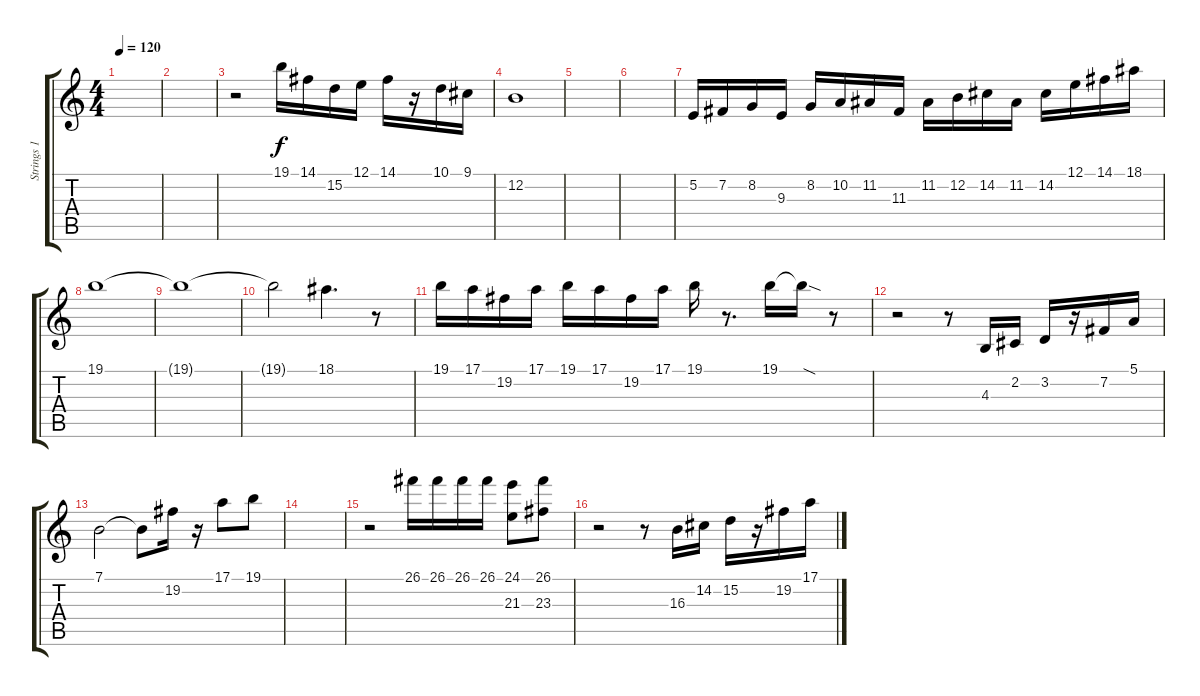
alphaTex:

\track ("Strings 1" "Strings 1") {instrument cello}
\staff {score tabs}
\tuning (E4 B3 G3 D3 A2 E2) {hide}
\ts (4 4)
\tempo 120
\clef g2
\ks c
|
|
r.2 19.1.16 14.1.16 15.2.16 12.1.16 14.1.16 r.16 10.1.16 9.1.16 |
12.2.1{volume 6} |
|
|
5.2.16{volume 10} 7.2.16 8.2.16 9.3.16 8.2.16 10.2.16 11.2.16 11.3.16 11.2.16 12.2.16 14.2.16 11.2.16 14.2.16 12.1.16 14.1.16 18.1.16 |
19.1.1{volume 8} |
19.1{t}.1 |
19.1{t}.2 18.1.4{d} r.8 |
19.1.16{volume 10} 17.1.16 19.2.16 17.1.16 19.1.16 17.1.16 19.2.16 17.1.16 19.1.16 r.8{d} 19.1.16 19.1{sod t}.16 r.8 |
r.2 r.8 4.3.16 2.2.16 3.2.16 r.16 7.2.16 5.1.16 |
7.1.2 7.1{t}.8 19.2.16 r.16 17.1.8 19.1.8 |
|
r.2 26.1.16 26.1.16 26.1.16 26.1.16 (24.1 21.3).8 (26.1 23.3).8 |
r.2 r.8 16.3.16 14.2.16 15.2.16 r.16 19.2.16 17.1.16
